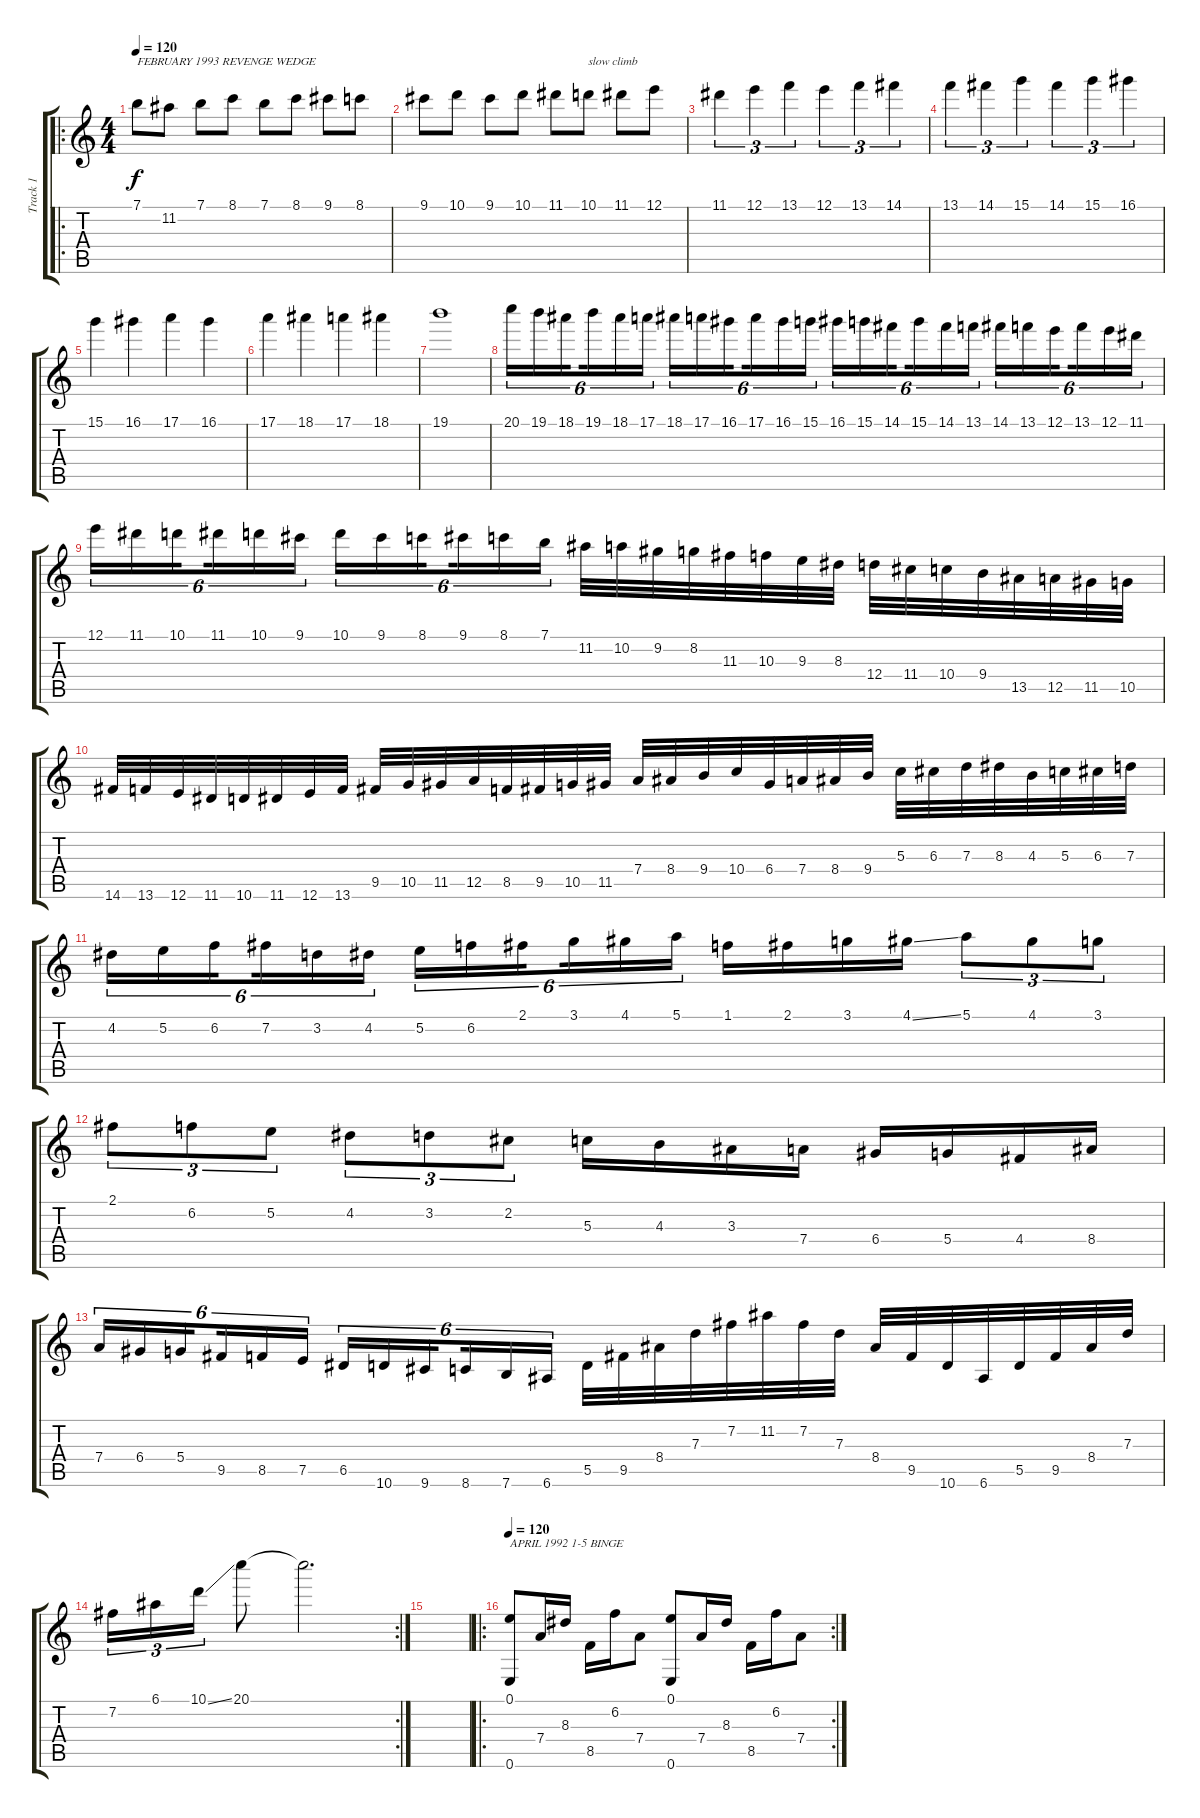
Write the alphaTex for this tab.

\track ("Track 1" "Track 1") {instrument overdrivenguitar}
\staff {score tabs}
\tuning (E4 B3 G3 D3 A2 E2) {hide}
\ro
\ts (4 4)
\tempo 120
\clef g2
\ks c
7.1.8{txt "FEBRUARY 1993 REVENGE WEDGE" dy f} 11.2.8 7.1.8 8.1.8 7.1.8 8.1.8 9.1.8 8.1.8 |
9.1.8 10.1.8 9.1.8 10.1.8 11.1.8 10.1.8{txt "slow climb"} 11.1.8 12.1.8 |
11.1.4{tu (3 2)} 12.1.4{tu (3 2)} 13.1.4{tu (3 2)} 12.1.4{tu (3 2)} 13.1.4{tu (3 2)} 14.1.4{tu (3 2)} |
13.1.4{tu (3 2)} 14.1.4{tu (3 2)} 15.1.4{tu (3 2)} 14.1.4{tu (3 2)} 15.1.4{tu (3 2)} 16.1.4{tu (3 2)} |
15.1.4 16.1.4 17.1.4 16.1.4 |
17.1.4 18.1.4 17.1.4 18.1.4 |
19.1.1 |
20.1.16{tu (6 4)} 19.1.16{tu (6 4)} 18.1.16{tu (6 4) beam splitsecondary} 19.1.16{tu (6 4)} 18.1.16{tu (6 4)} 17.1.16{tu (6 4)} 18.1.16{tu (6 4)} 17.1.16{tu (6 4)} 16.1.16{tu (6 4) beam splitsecondary} 17.1.16{tu (6 4)} 16.1.16{tu (6 4)} 15.1.16{tu (6 4)} 16.1.16{tu (6 4)} 15.1.16{tu (6 4)} 14.1.16{tu (6 4) beam splitsecondary} 15.1.16{tu (6 4)} 14.1.16{tu (6 4)} 13.1.16{tu (6 4)} 14.1.16{tu (6 4)} 13.1.16{tu (6 4)} 12.1.16{tu (6 4) beam splitsecondary} 13.1.16{tu (6 4)} 12.1.16{tu (6 4)} 11.1.16{tu (6 4)} |
12.1.16{tu (6 4)} 11.1.16{tu (6 4)} 10.1.16{tu (6 4) beam splitsecondary} 11.1.16{tu (6 4)} 10.1.16{tu (6 4)} 9.1.16{tu (6 4)} 10.1.16{tu (6 4)} 9.1.16{tu (6 4)} 8.1.16{tu (6 4) beam splitsecondary} 9.1.16{tu (6 4)} 8.1.16{tu (6 4)} 7.1.16{tu (6 4)} 11.2.32 10.2.32 9.2.32 8.2.32 11.3.32 10.3.32 9.3.32 8.3.32 12.4.32 11.4.32 10.4.32 9.4.32 13.5.32 12.5.32 11.5.32 10.5.32 |
14.6.32 13.6.32 12.6.32 11.6.32 10.6.32 11.6.32 12.6.32 13.6.32 9.5.32 10.5.32 11.5.32 12.5.32 8.5.32 9.5.32 10.5.32 11.5.32 7.4.32 8.4.32 9.4.32 10.4.32 6.4.32 7.4.32 8.4.32 9.4.32 5.3.32 6.3.32 7.3.32 8.3.32 4.3.32 5.3.32 6.3.32 7.3.32 |
4.2.16{tu (6 4)} 5.2.16{tu (6 4)} 6.2.16{tu (6 4) beam splitsecondary} 7.2.16{tu (6 4)} 3.2.16{tu (6 4)} 4.2.16{tu (6 4)} 5.2.16{tu (6 4)} 6.2.16{tu (6 4)} 2.1.16{tu (6 4) beam splitsecondary} 3.1.16{tu (6 4)} 4.1.16{tu (6 4)} 5.1.16{tu (6 4)} 1.1.16 2.1.16 3.1.16 4.1{ss}.16 5.1.8{tu (3 2)} 4.1.8{tu (3 2)} 3.1.8{tu (3 2)} |
2.1.8{tu (3 2)} 6.2.8{tu (3 2)} 5.2.8{tu (3 2)} 4.2.8{tu (3 2)} 3.2.8{tu (3 2)} 2.2.8{tu (3 2)} 5.3.16 4.3.16 3.3.16 7.4.16 6.4.16 5.4.16 4.4.16 8.4.16 |
7.4.16{tu (6 4)} 6.4.16{tu (6 4)} 5.4.16{tu (6 4) beam splitsecondary} 9.5.16{tu (6 4)} 8.5.16{tu (6 4)} 7.5.16{tu (6 4)} 6.5.16{tu (6 4)} 10.6.16{tu (6 4)} 9.6.16{tu (6 4) beam splitsecondary} 8.6.16{tu (6 4)} 7.6.16{tu (6 4)} 6.6.16{tu (6 4)} 5.5.32 9.5.32 8.4.32 7.3.32 7.2.32 11.2.32 7.2.32 7.3.32 8.4.32 9.5.32 10.6.32 6.6.32 5.5.32 9.5.32 8.4.32 7.3.32 |
\rc 2
7.2.16{tu (3 2)} 6.1.16{tu (3 2)} 10.1{ss}.16{tu (3 2)} 20.1.8 20.1{t}.2{d} |
|
\ro
\rc 2
\tempo 120
(0.1 0.6).8{txt "APRIL 1992 1-5 BINGE"} 7.4.16 8.3.16 8.5.16 6.2.16 7.4.8 (0.1 0.6).8 7.4.16 8.3.16 8.5.16 6.2.16 7.4.8
